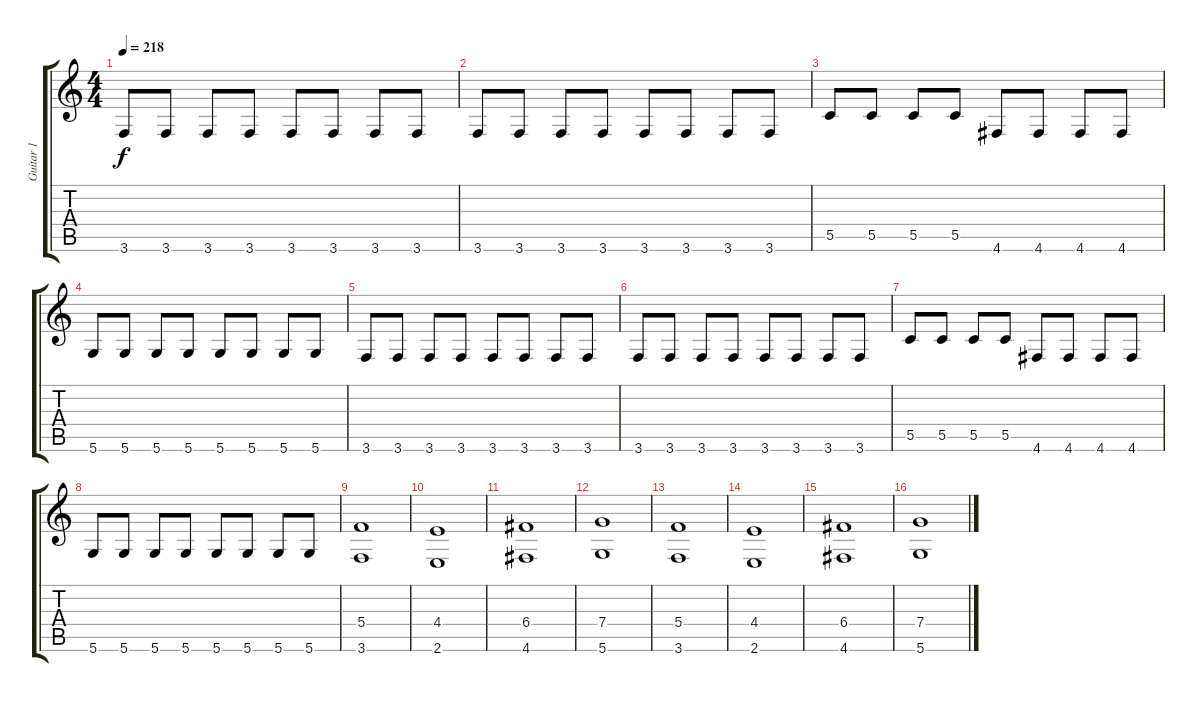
\track ("Guitar 1" "Guitar 1") {instrument distortionguitar}
\staff {score tabs}
\tuning (D4 A3 F3 C3 G2 D2) {hide}
\ts (4 4)
\tempo 218
\clef g2
\ks c
3.6.8{dy f} 3.6.8 3.6.8 3.6.8 3.6.8 3.6.8 3.6.8 3.6.8 |
3.6.8 3.6.8 3.6.8 3.6.8 3.6.8 3.6.8 3.6.8 3.6.8 |
5.5.8 5.5.8 5.5.8 5.5.8 4.6.8 4.6.8 4.6.8 4.6.8 |
5.6.8 5.6.8 5.6.8 5.6.8 5.6.8 5.6.8 5.6.8 5.6.8 |
3.6.8 3.6.8 3.6.8 3.6.8 3.6.8 3.6.8 3.6.8 3.6.8 |
3.6.8 3.6.8 3.6.8 3.6.8 3.6.8 3.6.8 3.6.8 3.6.8 |
5.5.8 5.5.8 5.5.8 5.5.8 4.6.8 4.6.8 4.6.8 4.6.8 |
5.6.8 5.6.8 5.6.8 5.6.8 5.6.8 5.6.8 5.6.8 5.6.8 |
(5.4 3.6).1 |
(4.4 2.6).1 |
(6.4 4.6).1 |
(7.4 5.6).1 |
(5.4 3.6).1 |
(4.4 2.6).1 |
(6.4 4.6).1 |
(7.4 5.6).1
